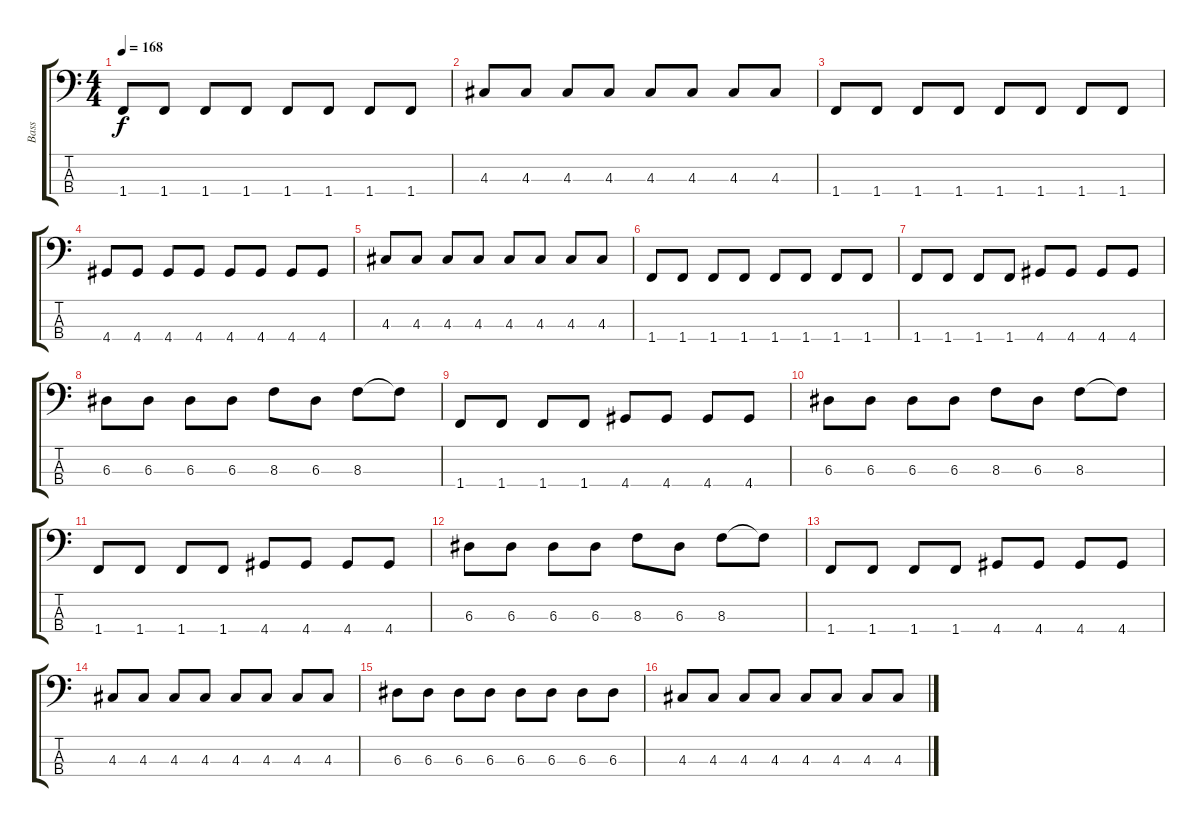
\track ("Bass" "Bass") {instrument electricbassfinger}
\staff {score tabs}
\tuning (G2 D2 A1 E1) {hide}
\ts (4 4)
\tempo 168
\clef f4
\ks c
1.4.8{dy f} 1.4.8 1.4.8 1.4.8 1.4.8 1.4.8 1.4.8 1.4.8 |
4.3.8 4.3.8 4.3.8 4.3.8 4.3.8 4.3.8 4.3.8 4.3.8 |
1.4.8 1.4.8 1.4.8 1.4.8 1.4.8 1.4.8 1.4.8 1.4.8 |
4.4.8 4.4.8 4.4.8 4.4.8 4.4.8 4.4.8 4.4.8 4.4.8 |
4.3.8 4.3.8 4.3.8 4.3.8 4.3.8 4.3.8 4.3.8 4.3.8 |
1.4.8 1.4.8 1.4.8 1.4.8 1.4.8 1.4.8 1.4.8 1.4.8 |
1.4.8 1.4.8 1.4.8 1.4.8 4.4.8 4.4.8 4.4.8 4.4.8 |
6.3.8 6.3.8 6.3.8 6.3.8 8.3.8 6.3.8 8.3.8 8.3{t}.8 |
1.4.8 1.4.8 1.4.8 1.4.8 4.4.8 4.4.8 4.4.8 4.4.8 |
6.3.8 6.3.8 6.3.8 6.3.8 8.3.8 6.3.8 8.3.8 8.3{t}.8 |
1.4.8 1.4.8 1.4.8 1.4.8 4.4.8 4.4.8 4.4.8 4.4.8 |
6.3.8 6.3.8 6.3.8 6.3.8 8.3.8 6.3.8 8.3.8 8.3{t}.8 |
1.4.8 1.4.8 1.4.8 1.4.8 4.4.8 4.4.8 4.4.8 4.4.8 |
4.3.8 4.3.8 4.3.8 4.3.8 4.3.8 4.3.8 4.3.8 4.3.8 |
6.3.8 6.3.8 6.3.8 6.3.8 6.3.8 6.3.8 6.3.8 6.3.8 |
4.3.8 4.3.8 4.3.8 4.3.8 4.3.8 4.3.8 4.3.8 4.3.8
